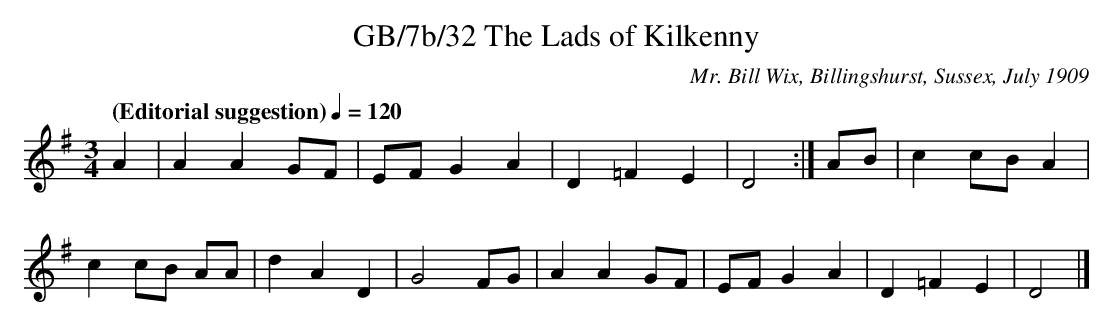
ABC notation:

X:1
T:GB/7b/32 The Lads of Kilkenny
C:Mr. Bill Wix, Billingshurst, Sussex, July 1909
L:1/4
M:3/4
Q:"(Editorial suggestion)" 1/4=120
K:Dmix
A | A A G/F/ | E/F/ G A | D =F E | D2 :| A/B/ | c c/B/ A |
c c/B/ A/A/ | d A D | G2 F/G/ | A A G/F/ | E/F/ G A | D =F E | D2 |]
